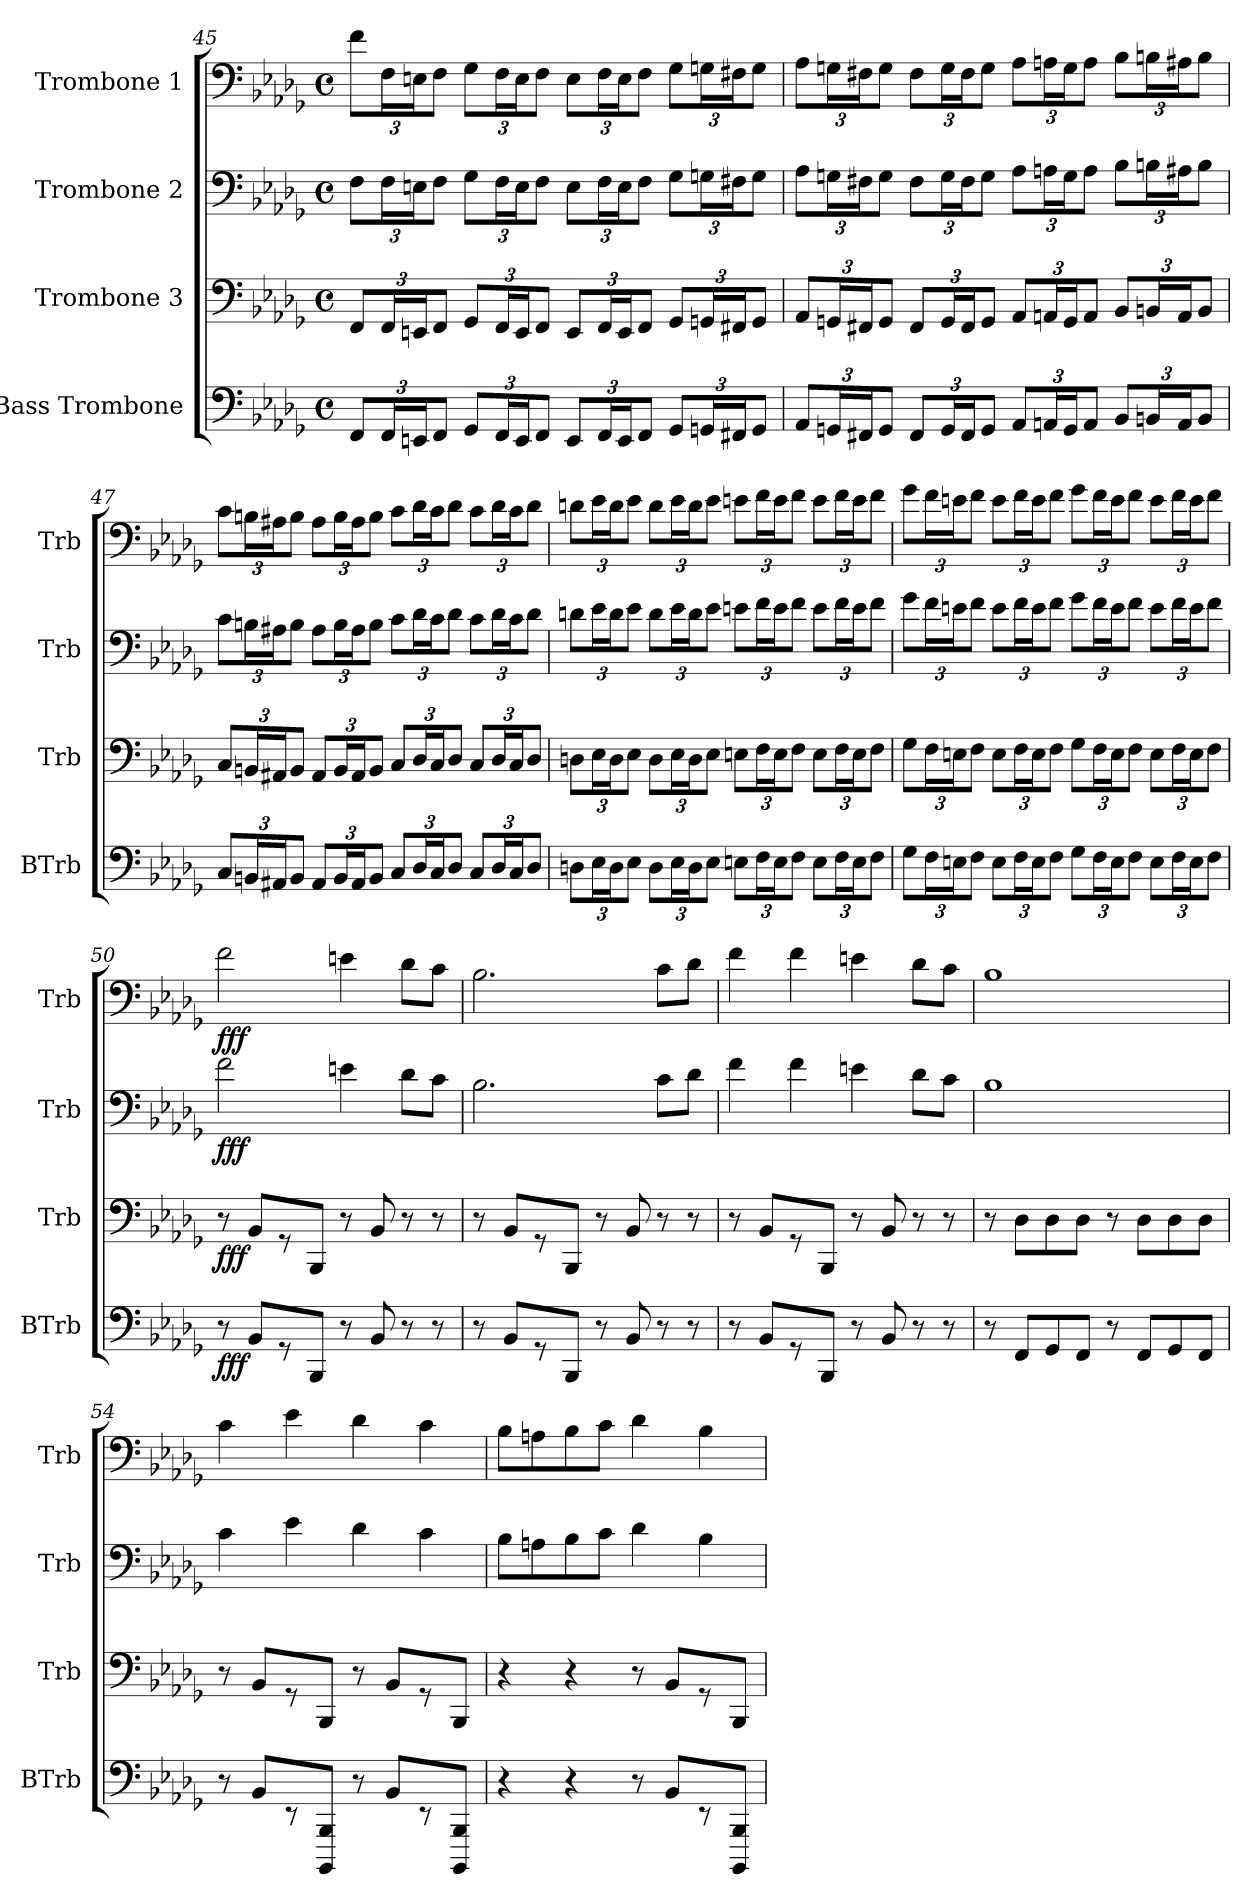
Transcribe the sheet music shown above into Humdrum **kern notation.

**kern	**dynam	**kern	**dynam	**kern	**dynam	**kern	**dynam
*part4	*part4	*part3	*part3	*part2	*part2	*part1	*part1
*staff4	*staff4	*staff3	*staff3	*staff2	*staff2	*staff1	*staff1
*I"Bass Trombone	*	*I"Trombone 3	*	*I"Trombone 2	*	*I"Trombone 1	*
*I'BTrb	*	*I'Trb	*	*I'Trb	*	*I'Trb	*
*clefF4	*	*clefF4	*	*clefF4	*	*clefF4	*
*k[b-e-a-d-g-]	*	*k[b-e-a-d-g-]	*	*k[b-e-a-d-g-]	*	*k[b-e-a-d-g-]	*
*D-:	*	*D-:	*	*D-:	*	*D-:	*
*M4/4	*	*M4/4	*	*M4/4	*	*M4/4	*
*met(c)	*	*met(c)	*	*met(c)	*	*met(c)	*
*Xbrackettup	*	*Xbrackettup	*	*Xbrackettup	*	*Xbrackettup	*
=45	=45	=45	=45	=45	=45	=45	=45
12FF/L	.	12FF/L	.	12F\L	.	12f\L	.
24FF/L	.	24FF/L	.	24F\L	.	24F\L	.
24EEn/J	.	24EEn/J	.	24En\J	.	24En\J	.
12FF/J	.	12FF/J	.	12F\J	.	12F\J	.
12GG-/L	.	12GG-/L	.	12G-\L	.	12G-\L	.
24FF/L	.	24FF/L	.	24F\L	.	24F\L	.
24EE/J	.	24EE/J	.	24E\J	.	24E\J	.
12FF/J	.	12FF/J	.	12F\J	.	12F\J	.
12EE/L	.	12EE/L	.	12E\L	.	12E\L	.
24FF/L	.	24FF/L	.	24F\L	.	24F\L	.
24EE/J	.	24EE/J	.	24E\J	.	24E\J	.
12FF/J	.	12FF/J	.	12F\J	.	12F\J	.
12GG-/L	.	12GG-/L	.	12G-\L	.	12G-\L	.
24GGn/L	.	24GGn/L	.	24Gn\L	.	24Gn\L	.
24FF#X/J	.	24FF#X/J	.	24F#X\J	.	24F#X\J	.
12GG/J	.	12GG/J	.	12G\J	.	12G\J	.
!!LO:LB:g=z
=46	=46	=46	=46	=46	=46	=46	=46
12AA-/L	.	12AA-/L	.	12A-\L	.	12A-\L	.
24GGn/L	.	24GGn/L	.	24Gn\L	.	24Gn\L	.
24FF#X/J	.	24FF#X/J	.	24F#X\J	.	24F#X\J	.
12GG/J	.	12GG/J	.	12G\J	.	12G\J	.
12FF#/L	.	12FF#/L	.	12F#\L	.	12F#\L	.
24GG/L	.	24GG/L	.	24G\L	.	24G\L	.
24FF#/J	.	24FF#/J	.	24F#\J	.	24F#\J	.
12GG/J	.	12GG/J	.	12G\J	.	12G\J	.
12AA-/L	.	12AA-/L	.	12A-\L	.	12A-\L	.
24AAn/L	.	24AAn/L	.	24An\L	.	24An\L	.
24GG/J	.	24GG/J	.	24G\J	.	24G\J	.
12AA/J	.	12AA/J	.	12A\J	.	12A\J	.
12BB-/L	.	12BB-/L	.	12B-\L	.	12B-\L	.
24BBn/L	.	24BBn/L	.	24Bn\L	.	24Bn\L	.
24AA/J	.	24AA/J	.	24A#X\J	.	24A#X\J	.
12BB/J	.	12BB/J	.	12B\J	.	12B\J	.
=47	=47	=47	=47	=47	=47	=47	=47
12C/L	.	12C/L	.	12c\L	.	12c\L	.
24BBn/L	.	24BBn/L	.	24Bn\L	.	24Bn\L	.
24AA#X/J	.	24AA#X/J	.	24A#X\J	.	24A#X\J	.
12BB/J	.	12BB/J	.	12B\J	.	12B\J	.
12AA#/L	.	12AA#/L	.	12A#\L	.	12A#\L	.
24BB/L	.	24BB/L	.	24B\L	.	24B\L	.
24AA#/J	.	24AA#/J	.	24A#\J	.	24A#\J	.
12BB/J	.	12BB/J	.	12B\J	.	12B\J	.
12C/L	.	12C/L	.	12c\L	.	12c\L	.
24D-/L	.	24D-/L	.	24d-\L	.	24d-\L	.
24C/J	.	24C/J	.	24c\J	.	24c\J	.
12D-/J	.	12D-/J	.	12d-\J	.	12d-\J	.
12C/L	.	12C/L	.	12c\L	.	12c\L	.
24D-/L	.	24D-/L	.	24d-\L	.	24d-\L	.
24C/J	.	24C/J	.	24c\J	.	24c\J	.
12D-/J	.	12D-/J	.	12d-\J	.	12d-\J	.
!!LO:PB:g=z
=48	=48	=48	=48	=48	=48	=48	=48
12Dn\L	.	12Dn\L	.	12dn\L	.	12dn\L	.
24E-\L	.	24E-\L	.	24e-\L	.	24e-\L	.
24D\J	.	24D\J	.	24d\J	.	24d\J	.
12E-\J	.	12E-\J	.	12e-\J	.	12e-\J	.
12D\L	.	12D\L	.	12d\L	.	12d\L	.
24E-\L	.	24E-\L	.	24e-\L	.	24e-\L	.
24D\J	.	24D\J	.	24d\J	.	24d\J	.
12E-\J	.	12E-\J	.	12e-\J	.	12e-\J	.
12En\L	.	12En\L	.	12en\L	.	12en\L	.
24F\L	.	24F\L	.	24f\L	.	24f\L	.
24E\J	.	24E\J	.	24e\J	.	24e\J	.
12F\J	.	12F\J	.	12f\J	.	12f\J	.
12E\L	.	12E\L	.	12e\L	.	12e\L	.
24F\L	.	24F\L	.	24f\L	.	24f\L	.
24E\J	.	24E\J	.	24e\J	.	24e\J	.
12F\J	.	12F\J	.	12f\J	.	12f\J	.
=49	=49	=49	=49	=49	=49	=49	=49
12G-\L	.	12G-\L	.	12g-\L	.	12g-\L	.
24F\L	.	24F\L	.	24f\L	.	24f\L	.
24En\J	.	24En\J	.	24en\J	.	24en\J	.
12F\J	.	12F\J	.	12f\J	.	12f\J	.
12E\L	.	12E\L	.	12e\L	.	12e\L	.
24F\L	.	24F\L	.	24f\L	.	24f\L	.
24E\J	.	24E\J	.	24e\J	.	24e\J	.
12F\J	.	12F\J	.	12f\J	.	12f\J	.
12G-\L	.	12G-\L	.	12g-\L	.	12g-\L	.
24F\L	.	24F\L	.	24f\L	.	24f\L	.
24E\J	.	24E\J	.	24e\J	.	24e\J	.
12F\J	.	12F\J	.	12f\J	.	12f\J	.
12E\L	.	12E\L	.	12e\L	.	12e\L	.
24F\L	.	24F\L	.	24f\L	.	24f\L	.
24E\J	.	24E\J	.	24e\J	.	24e\J	.
12F\J	.	12F\J	.	12f\J	.	12f\J	.
!!LO:LB:g=z
=50	=50	=50	=50	=50	=50	=50	=50
!	!LO:DY:b	!	!LO:DY:b	!	!LO:DY:b	!	!LO:DY:b
8r	fff	8r	fff	2f\	fff	2f\	fff
8BB-/L	.	8BB-/L	.	.	.	.	.
8r	.	8r	.	.	.	.	.
8BBB-/J	.	8BBB-/J	.	.	.	.	.
8r	.	8r	.	4en\	.	4en\	.
8BB-/	.	8BB-/	.	.	.	.	.
8r	.	8r	.	8d-\L	.	8d-\L	.
8r	.	8r	.	8c\J	.	8c\J	.
=51	=51	=51	=51	=51	=51	=51	=51
8r	.	8r	.	2.B-\	.	2.B-\	.
8BB-/L	.	8BB-/L	.	.	.	.	.
8r	.	8r	.	.	.	.	.
8BBB-/J	.	8BBB-/J	.	.	.	.	.
8r	.	8r	.	.	.	.	.
8BB-/	.	8BB-/	.	.	.	.	.
8r	.	8r	.	8c\L	.	8c\L	.
8r	.	8r	.	8d-\J	.	8d-\J	.
=52	=52	=52	=52	=52	=52	=52	=52
8r	.	8r	.	4f\	.	4f\	.
8BB-/L	.	8BB-/L	.	.	.	.	.
8r	.	8r	.	4f\	.	4f\	.
8BBB-/J	.	8BBB-/J	.	.	.	.	.
8r	.	8r	.	4en\	.	4en\	.
8BB-/	.	8BB-/	.	.	.	.	.
8r	.	8r	.	8d-\L	.	8d-\L	.
8r	.	8r	.	8c\J	.	8c\J	.
=53	=53	=53	=53	=53	=53	=53	=53
8r	.	8r	.	1B-	.	1B-	.
8FF/L	.	8D-\L	.	.	.	.	.
8GG-/	.	8D-\	.	.	.	.	.
8FF/J	.	8D-\J	.	.	.	.	.
8r	.	8r	.	.	.	.	.
8FF/L	.	8D-\L	.	.	.	.	.
8GG-/	.	8D-\	.	.	.	.	.
8FF/J	.	8D-\J	.	.	.	.	.
!!LO:PB:g=z
=54	=54	=54	=54	=54	=54	=54	=54
8r	.	8r	.	4c\	.	4c\	.
8BB-/L	.	8BB-/L	.	.	.	.	.
8r	.	8r	.	4e-\	.	4e-\	.
8BBBB-/ 8BBB-/J	.	8BBB-/J	.	.	.	.	.
8r	.	8r	.	4d-\	.	4d-\	.
8BB-/L	.	8BB-/L	.	.	.	.	.
8r	.	8r	.	4c\	.	4c\	.
8BBBB-/ 8BBB-/J	.	8BBB-/J	.	.	.	.	.
=55	=55	=55	=55	=55	=55	=55	=55
4r	.	4r	.	8B-\L	.	8B-\L	.
.	.	.	.	8An\	.	8An\	.
4r	.	4r	.	8B-\	.	8B-\	.
.	.	.	.	8c\J	.	8c\J	.
8r	.	8r	.	4d-\	.	4d-\	.
8BB-/L	.	8BB-/L	.	.	.	.	.
8r	.	8r	.	4B-\	.	4B-\	.
8BBBB-/ 8BBB-/J	.	8BBB-/J	.	.	.	.	.
=	=	=	=	=	=	=	=
*-	*-	*-	*-	*-	*-	*-	*-
